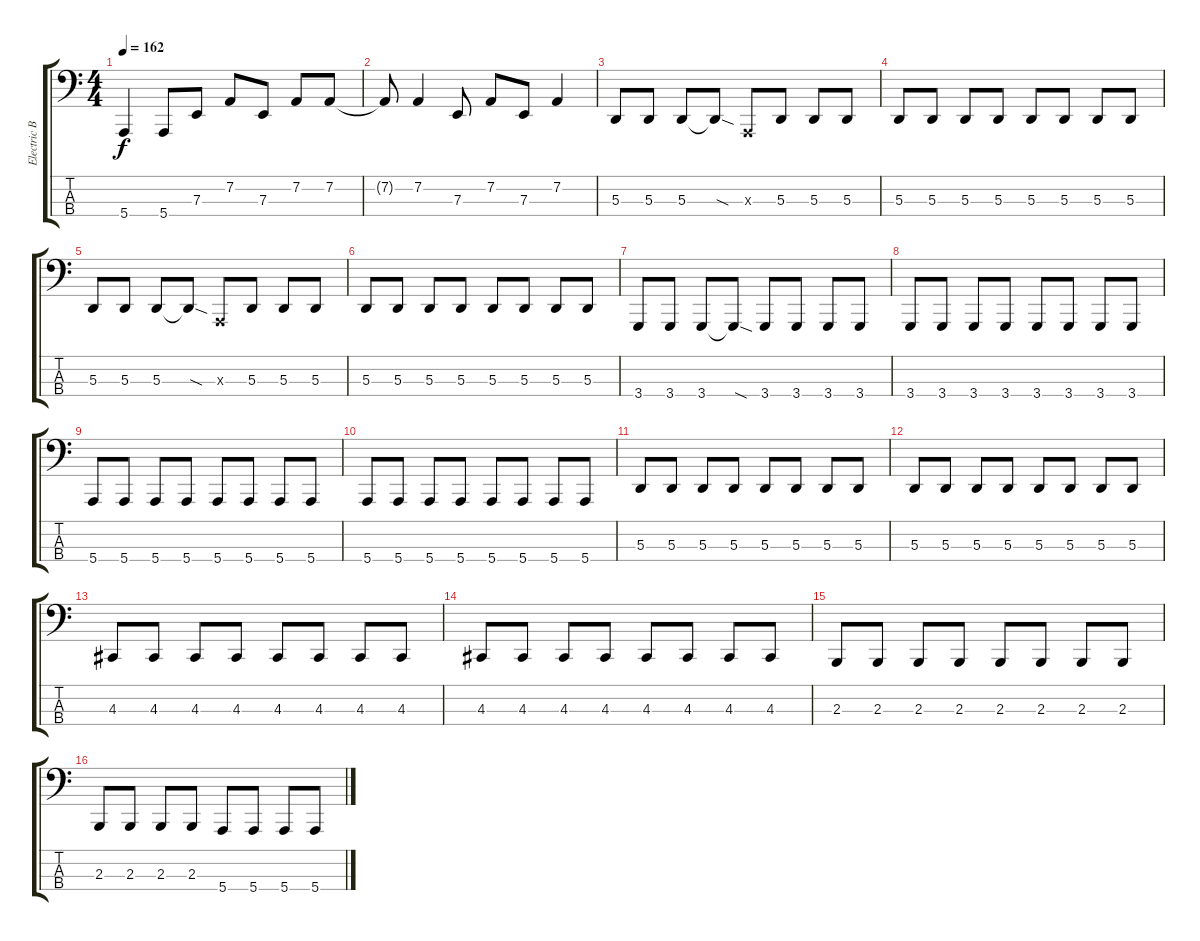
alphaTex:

\track ("Electric Bass" "Electric B") {instrument lead2sawtooth}
\staff {score tabs}
\tuning (G2 D2 A1 E1) {hide}
\ts (4 4)
\tempo 162
\clef f4
\ks c
5.4.4{dy f} 5.4.8 7.3.8 7.2.8 7.3.8 7.2.8 7.2.8 |
7.2{t}.8 7.2.4 7.3.8 7.2.8 7.3.8 7.2.4 |
5.3.8 5.3.8 5.3.8 5.3{sod t}.8 0.3{x}.8 5.3.8 5.3.8 5.3.8 |
5.3.8 5.3.8 5.3.8 5.3.8 5.3.8 5.3.8 5.3.8 5.3.8 |
5.3.8 5.3.8 5.3.8 5.3{sod t}.8 0.3{x}.8 5.3.8 5.3.8 5.3.8 |
5.3.8 5.3.8 5.3.8 5.3.8 5.3.8 5.3.8 5.3.8 5.3.8 |
3.4.8 3.4.8 3.4.8 3.4{sod t}.8 3.4.8 3.4.8 3.4.8 3.4.8 |
3.4.8 3.4.8 3.4.8 3.4.8 3.4.8 3.4.8 3.4.8 3.4.8 |
5.4.8 5.4.8 5.4.8 5.4.8 5.4.8 5.4.8 5.4.8 5.4.8 |
5.4.8 5.4.8 5.4.8 5.4.8 5.4.8 5.4.8 5.4.8 5.4.8 |
5.3.8 5.3.8 5.3.8 5.3.8 5.3.8 5.3.8 5.3.8 5.3.8 |
5.3.8 5.3.8 5.3.8 5.3.8 5.3.8 5.3.8 5.3.8 5.3.8 |
4.3.8 4.3.8 4.3.8 4.3.8 4.3.8 4.3.8 4.3.8 4.3.8 |
4.3.8 4.3.8 4.3.8 4.3.8 4.3.8 4.3.8 4.3.8 4.3.8 |
2.3.8 2.3.8 2.3.8 2.3.8 2.3.8 2.3.8 2.3.8 2.3.8 |
2.3.8 2.3.8 2.3.8 2.3.8 5.4.8 5.4.8 5.4.8 5.4.8
